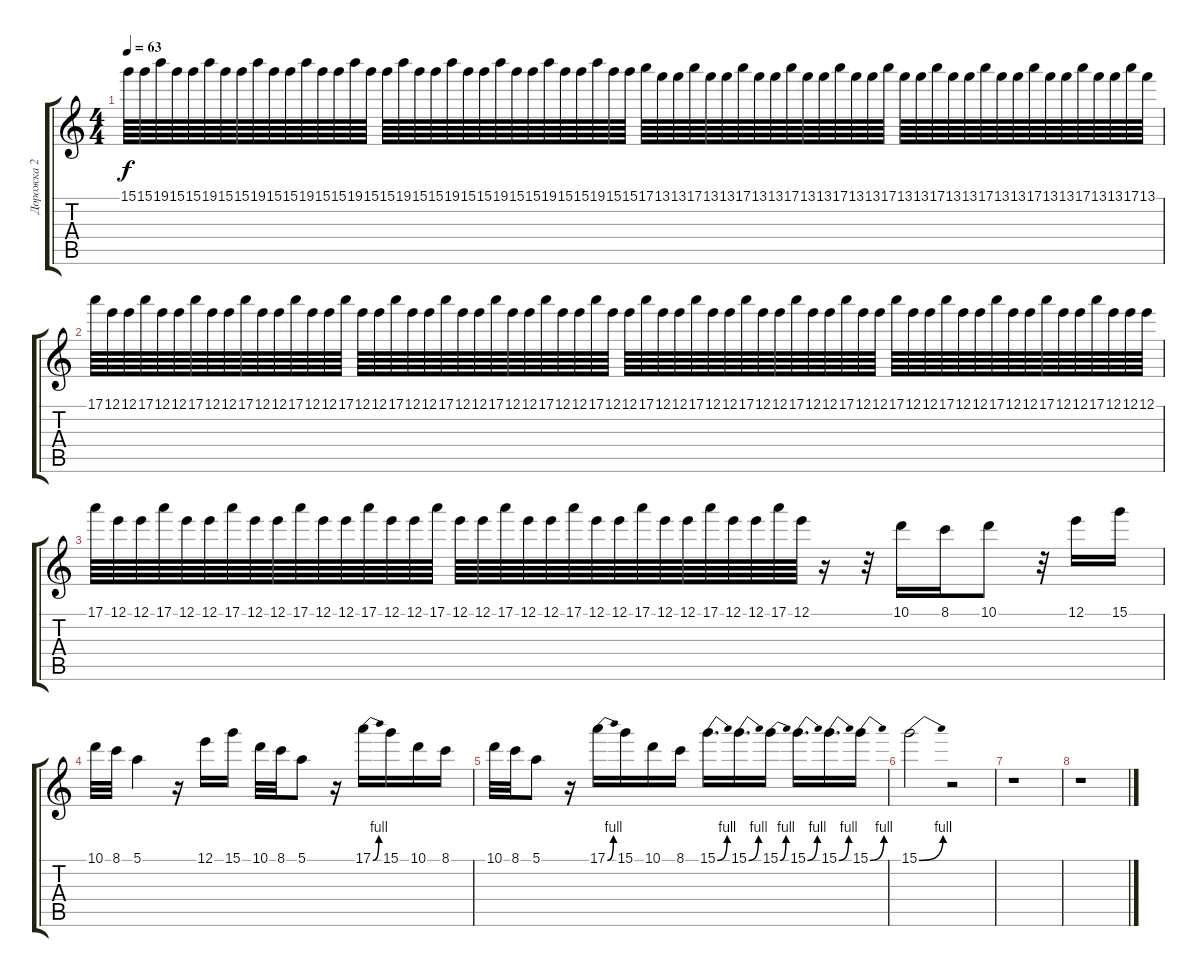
\track ("Дорожка 2" "Дорожка 2") {instrument electricguitarjazz}
\staff {score tabs}
\tuning (E4 B3 G3 D3 A2 E2) {hide}
\ts (4 4)
\tempo 63
\clef g2
\ks c
15.1.64{dy f} 15.1.64 19.1.64 15.1.64 15.1.64 19.1.64 15.1.64 15.1.64 19.1.64 15.1.64 15.1.64 19.1.64 15.1.64 15.1.64 19.1.64 15.1.64 15.1.64 19.1.64 15.1.64 15.1.64 19.1.64 15.1.64 15.1.64 19.1.64 15.1.64 15.1.64 19.1.64 15.1.64 15.1.64 19.1.64 15.1.64 15.1.64 17.1.64 13.1.64 13.1.64 17.1.64 13.1.64 13.1.64 17.1.64 13.1.64 13.1.64 17.1.64 13.1.64 13.1.64 17.1.64 13.1.64 13.1.64 17.1.64 13.1.64 13.1.64 17.1.64 13.1.64 13.1.64 17.1.64 13.1.64 13.1.64 17.1.64 13.1.64 13.1.64 17.1.64 13.1.64 13.1.64 17.1.64 13.1.64 |
17.1.64 12.1.64 12.1.64 17.1.64 12.1.64 12.1.64 17.1.64 12.1.64 12.1.64 17.1.64 12.1.64 12.1.64 17.1.64 12.1.64 12.1.64 17.1.64 12.1.64 12.1.64 17.1.64 12.1.64 12.1.64 17.1.64 12.1.64 12.1.64 17.1.64 12.1.64 12.1.64 17.1.64 12.1.64 12.1.64 17.1.64 12.1.64 12.1.64 17.1.64 12.1.64 12.1.64 17.1.64 12.1.64 12.1.64 17.1.64 12.1.64 12.1.64 17.1.64 12.1.64 12.1.64 17.1.64 12.1.64 12.1.64 17.1.64 12.1.64 12.1.64 17.1.64 12.1.64 12.1.64 17.1.64 12.1.64 12.1.64 17.1.64 12.1.64 12.1.64 17.1.64 12.1.64 12.1.64 12.1.64 |
17.1.64 12.1.64 12.1.64 17.1.64 12.1.64 12.1.64 17.1.64 12.1.64 12.1.64 17.1.64 12.1.64 12.1.64 17.1.64 12.1.64 12.1.64 17.1.64 12.1.64 12.1.64 17.1.64 12.1.64 12.1.64 17.1.64 12.1.64 12.1.64 17.1.64 12.1.64 12.1.64 17.1.64 12.1.64 12.1.64 17.1.64 12.1.64 r.16 r.32 10.1.16 8.1.16 10.1.8 r.32 12.1.16 15.1.16 |
10.1.32 8.1.32 5.1.4 r.16 12.1.16 15.1.16 10.1.32 8.1.32 5.1.8 r.16 17.1{be (bend 0 0 60 4)}.16 15.1.16 10.1.16 8.1.16 |
10.1.32 8.1.32 5.1.8 r.16 17.1{be (bend 0 0 60 4)}.16 15.1.16 10.1.16 8.1.16 15.1{be (bend 0 0 60 4)}.16{d} 15.1{be (bend 0 0 60 4)}.16{d} 15.1{be (bend 0 0 60 4)}.16 15.1{be (bend 0 0 60 4)}.16{d} 15.1{be (bend 0 0 60 4)}.16{d} 15.1{be (bend 0 0 60 4)}.16 |
15.1{be (bend 0 0 60 4)}.2 r.2 |
r.1 |
r.1
